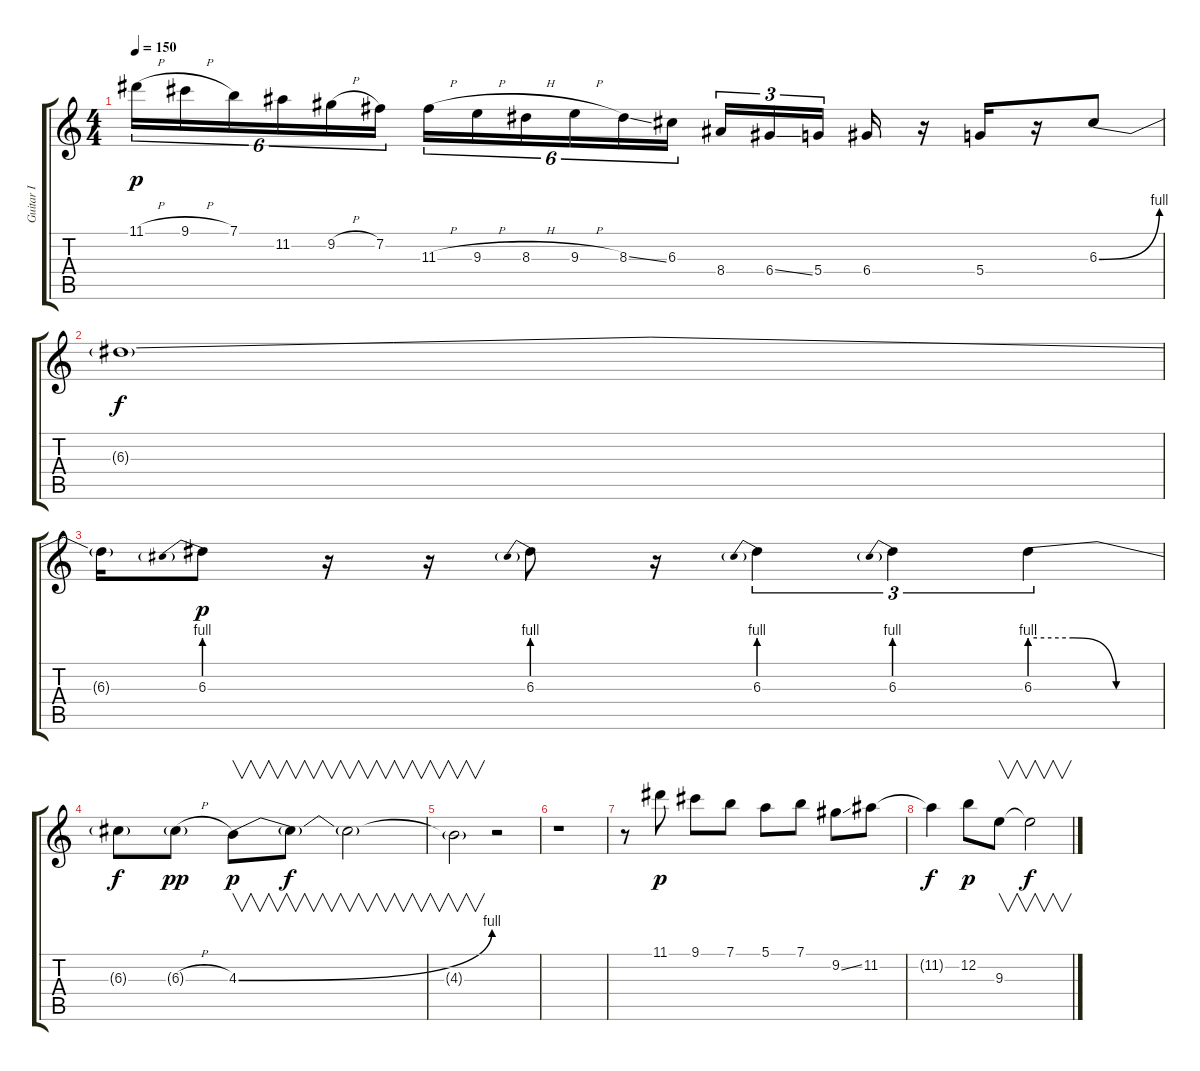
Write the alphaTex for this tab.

\track ("Guitar I" "Guitar I") {instrument overdrivenguitar}
\staff {score tabs}
\tuning (E4 B3 G3 D3 A2 E2) {hide}
\ts (4 4)
\tempo 150
\clef g2
\ks c
11.1{h}.16{tu (6 4) dy p} 9.1{h}.16{tu (6 4)} 7.1.16{tu (6 4)} 11.2.16{tu (6 4)} 9.2{h}.16{tu (6 4)} 7.2.16{tu (6 4)} 11.3{h}.16{tu (6 4)} 9.3{h}.16{tu (6 4)} 8.3{h}.16{tu (6 4)} 9.3{h}.16{tu (6 4)} 8.3{ss}.16{tu (6 4)} 6.3.16{tu (6 4)} 8.4.16{tu (3 2)} 6.4{ss}.16{tu (3 2)} 5.4.16{tu (3 2)} 6.4.16 r.16 5.4.16 r.16 6.3{be (bend 0 0 60 4)}.8 |
6.3{t}.1{dy f} |
6.3{t}.16 6.3{be (prebend 0 4 60 4)}.8{dy p} r.16 r.16 6.3{be (prebend 0 4 60 4)}.8 r.16 6.3{be (prebend 0 4 60 4)}.4{tu (3 2)} 6.3{be (prebend 0 4 60 4)}.4{tu (3 2)} 6.3{be (custom 0 4 20 4 40 0 60 0)}.4{tu (3 2)} |
6.3{t}.8{dy f} 6.3{h g}.8{dy pp} 4.3{be (bend 0 0 60 4)}.8{v dy p} 4.3{t}.8{v dy f} 4.3{t}.2{v} |
4.3{t}.2{v} r.2 |
r.1 |
r.8 11.1.8{dy p} 9.1.8 7.1.8 5.1.8 7.1.8 9.2{ss}.8 11.2.8 |
11.2{t}.4{dy f} 12.2.8{dy p} 9.3.8{v} 9.3{t}.2{v dy f}
